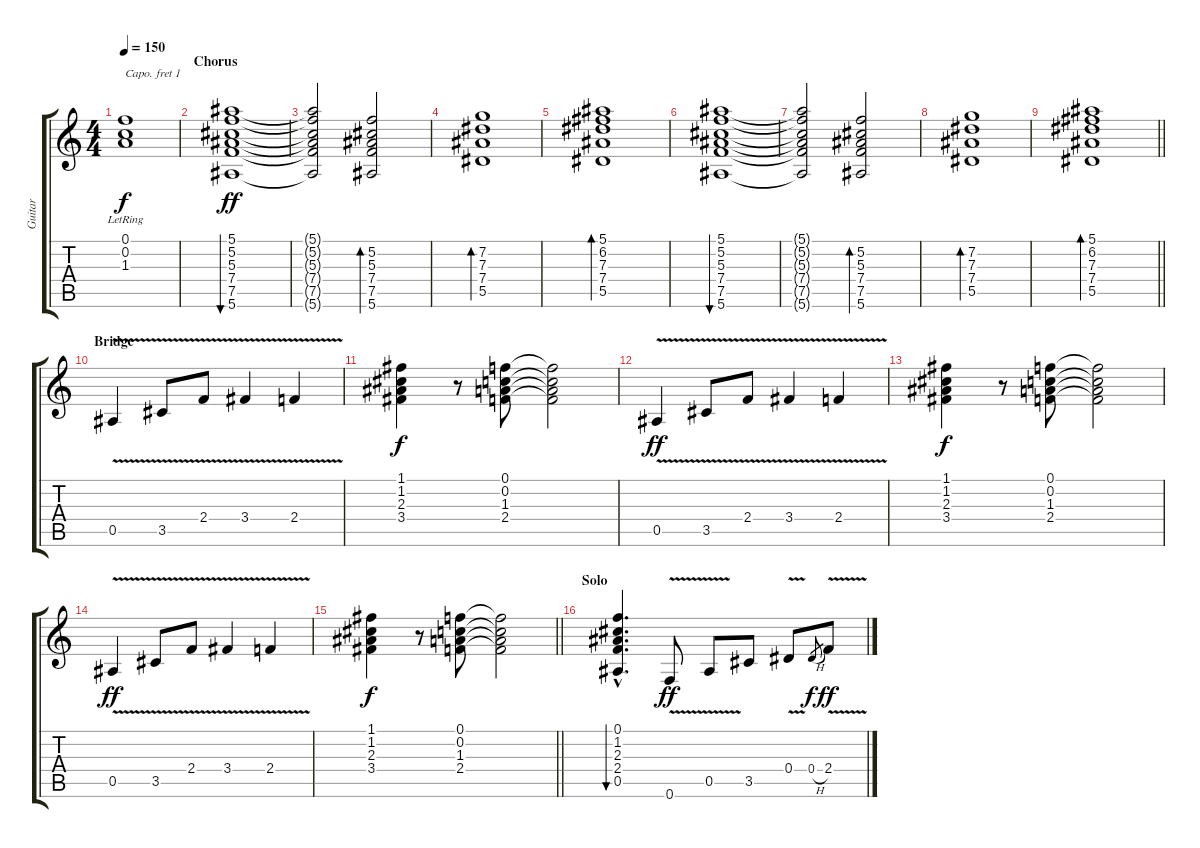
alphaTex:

\track ("Guitar" "Guitar") {instrument electricguitarclean}
\staff {score tabs}
\capo 1
\tuning (E4 B3 G3 D3 A2 E2) {hide}
\ts (4 4)
\tempo 150
\clef g2
\ks c
(0.1{lr} 0.2{lr} 1.3{lr}).1{dy f} |
\section ("" "Chorus")
(5.1 5.2 5.3 7.4 7.5 5.6).1{bu 120 dy ff} |
(5.1{t} 5.2{t} 5.3{t} 7.4{t} 7.5{t} 5.6{t}).2 (5.2 5.3 7.4 7.5 5.6).2{bd 120} |
(7.2 7.3 7.4 5.5).1{bd 120} |
(5.1 6.2 7.3 7.4 5.5).1{bd 120} |
(5.1 5.2 5.3 7.4 7.5 5.6).1{bu 120} |
(5.1{t} 5.2{t} 5.3{t} 7.4{t} 7.5{t} 5.6{t}).2 (5.2 5.3 7.4 7.5 5.6).2{bd 120} |
(7.2 7.3 7.4 5.5).1{bd 120} |
\barLineRight lightlight
(5.1 6.2 7.3 7.4 5.5).1{bd 120} |
\section ("" "Bridge")
0.5{v}.4 3.5{v}.8 2.4{v}.8 3.4{v}.4 2.4{v}.4 |
(1.1 1.2 2.3 3.4).4{dy f} r.8 (0.1 0.2 1.3 2.4).8 (0.1{t} 0.2{t} 1.3{t} 2.4{t}).2 |
0.5{v}.4{dy ff} 3.5{v}.8 2.4{v}.8 3.4{v}.4 2.4{v}.4 |
(1.1 1.2 2.3 3.4).4{dy f} r.8 (0.1 0.2 1.3 2.4).8 (0.1{t} 0.2{t} 1.3{t} 2.4{t}).2 |
0.5{v}.4{dy ff} 3.5{v}.8 2.4{v}.8 3.4{v}.4 2.4{v}.4 |
\barLineRight lightlight
(1.1 1.2 2.3 3.4).4{dy f} r.8 (0.1 0.2 1.3 2.4).8 (0.1{t} 0.2{t} 1.3{t} 2.4{t}).2 |
\section ("" "Solo")
(0.1{hac} 1.2{hac} 2.3{hac} 2.4{hac} 0.5{hac}).4{d bu 240} 0.6{v}.8{dy ff} 0.5{v}.8 3.5.8 0.4{v}.8 0.4{h}.8{gr dy f} 2.4{v}.8{dy ff}
